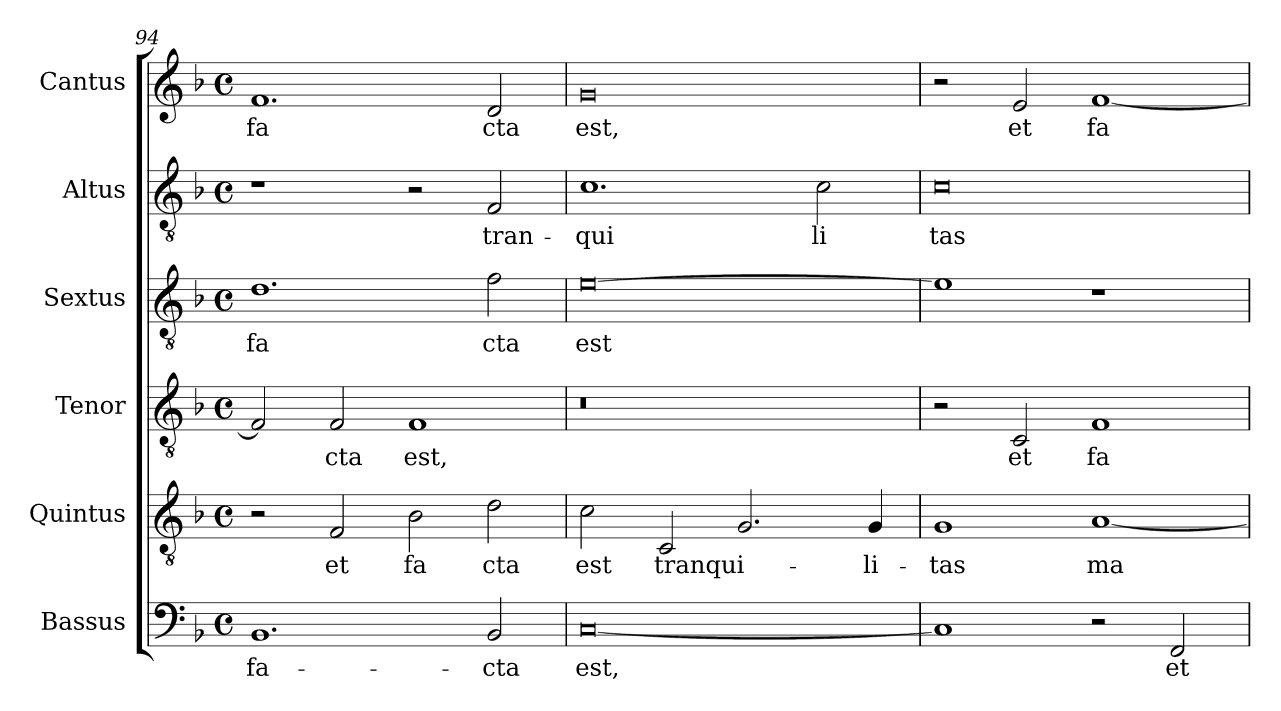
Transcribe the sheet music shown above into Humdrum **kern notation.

**kern	**text	**kern	**text	**kern	**text	**kern	**text	**kern	**text	**kern	**text
*part6	*part6	*part5	*part5	*part4	*part4	*part3	*part3	*part2	*part2	*part1	*part1
*staff6	*staff6	*staff5	*staff5	*staff4	*staff4	*staff3	*staff3	*staff2	*staff2	*staff1	*staff1
*I"Bassus	*	*I"Quintus	*	*I"Tenor	*	*I"Sextus	*	*I"Altus	*	*I"Cantus	*
*clefF4	*	*clefGv2	*	*clefGv2	*	*clefGv2	*	*clefGv2	*	*clefG2	*
*k[b-]	*	*k[b-]	*	*k[b-]	*	*k[b-]	*	*k[b-]	*	*k[b-]	*
*F:	*	*F:	*	*F:	*	*F:	*	*F:	*	*F:	*
*M4/4	*	*M4/4	*	*M4/4	*	*M4/4	*	*M4/4	*	*M4/4	*
*met(c)	*	*met(c)	*	*met(c)	*	*met(c)	*	*met(c)	*	*met(c)	*
=94	=94	=94	=94	=94	=94	=94	=94	=94	=94	=94	=94
!	!LO:LY:b:cj	!	!	!	!	!	!LO:LY:b:cj	!	!	!	!LO:LY:b:cj
1.BB-	fa-	2r	.	2F/]	.	1.d	fa	1r	.	1.f	fa
!	!	!	!LO:LY:b:cj	!	!LO:LY:b:cj	!	!	!	!	!	!
.	.	2F/	et	2F/	cta	.	.	.	.	.	.
!	!	!	!LO:LY:b:cj	!	!LO:LY:b:cj	!	!	!	!	!	!
.	.	2B-\	fa	1F	est,	.	.	2r	.	.	.
!	!LO:LY:b:cj	!	!LO:LY:b:cj	!	!	!	!LO:LY:b:cj	!	!LO:LY:b:cj	!	!LO:LY:b:cj
2BB-/	-cta	2d\	cta	.	.	2f\	cta	2F/	tran-	2d/	cta
!!LO:LB:g=z
=95	=95	=95	=95	=95	=95	=95	=95	=95	=95	=95	=95
!	!LO:LY:b:cj	!	!LO:LY:b:cj	!	!	!	!LO:LY:b:cj	!	!LO:LY:b:cj	!	!LO:LY:b:cj
[<0C	est,	2c\	est	0r	.	[>0e	est	1.c	-qui	0g	est,
!	!	!	!LO:LY:b:cj	!	!	!	!	!	!	!	!
.	.	2C/	tranqui-	.	.	.	.	.	.	.	.
.	.	2.G/	.	.	.	.	.	.	.	.	.
!	!	!	!	!	!	!	!	!	!LO:LY:b:cj	!	!
.	.	.	.	.	.	.	.	2c\	li	.	.
!	!	!	!LO:LY:b:cj	!	!	!	!	!	!	!	!
.	.	4G/	-li-	.	.	.	.	.	.	.	.
=96	=96	=96	=96	=96	=96	=96	=96	=96	=96	=96	=96
!	!	!	!LO:LY:b:cj	!	!	!	!	!	!LO:LY:b:cj	!	!
1C]	.	1G	-tas	2r	.	1e]	.	0c	tas	2r	.
!	!	!	!	!	!LO:LY:b:cj	!	!	!	!	!	!LO:LY:b:cj
.	.	.	.	2C/	et	.	.	.	.	2e/	et
!	!	!	!LO:LY:b:cj	!	!LO:LY:b:cj	!	!	!	!	!	!LO:LY:b:cj
2r	.	[<1A	ma-	1F	fa	1r	.	.	.	[<1f	fa-
!	!LO:LY:b:cj	!	!	!	!	!	!	!	!	!	!
2FF/	et	.	.	.	.	.	.	.	.	.	.
=	=	=	=	=	=	=	=	=	=	=	=
*-	*-	*-	*-	*-	*-	*-	*-	*-	*-	*-	*-
